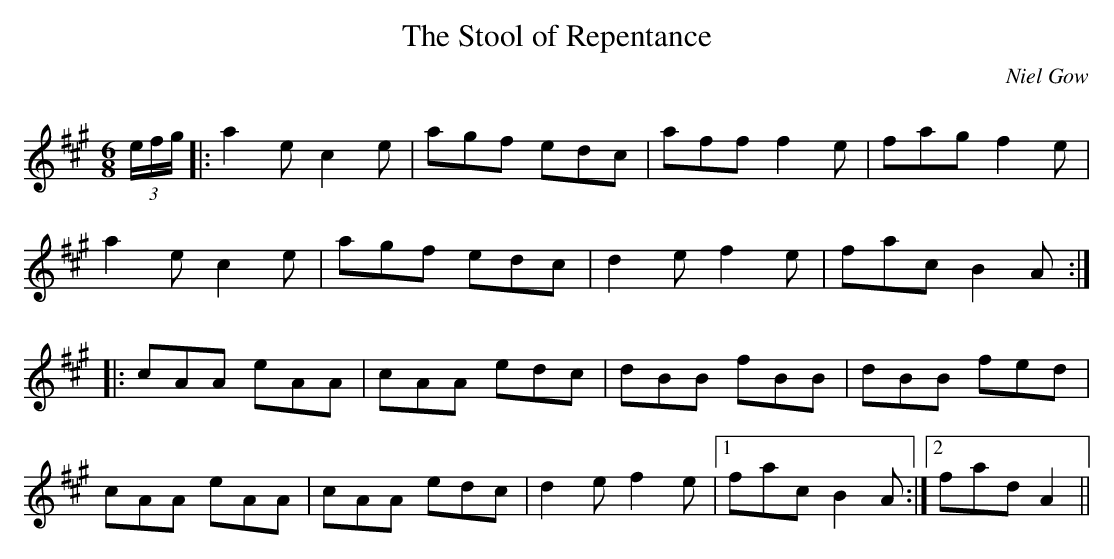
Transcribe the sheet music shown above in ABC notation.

X:1
T: The Stool of Repentance
C:Niel Gow
Q:180
K:A
M:6/8
L:1/16
(3efg|:a4e2 c4e2|a2g2f2 e2d2c2|a2f2f2 f4e2|f2a2g2 f4e2|
a4e2 c4e2|a2g2f2 e2d2c2|d4e2 f4e2|f2a2c2 B4A2:|
|:c2A2A2 e2A2A2|c2A2A2 e2d2c2|d2B2B2 f2B2B2|d2B2B2 f2e2d2|
c2A2A2 e2A2A2|c2A2A2 e2d2c2|d4e2 f4e2|1f2a2c2 B4A2:|2f2a2d2 A4||
